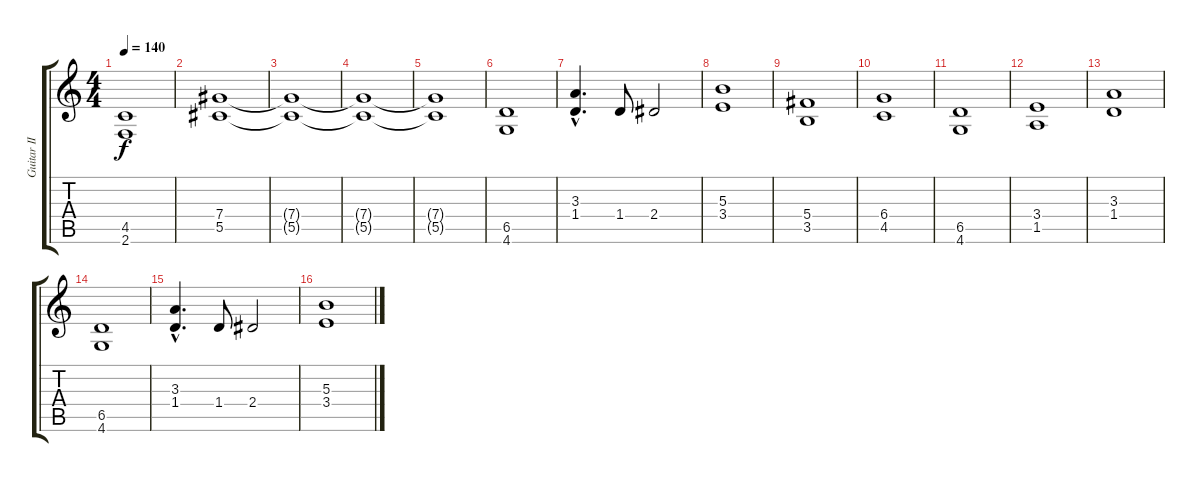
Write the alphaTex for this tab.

\track ("Guitar II" "Guitar II") {instrument distortionguitar}
\staff {score tabs}
\tuning (Eb4 Bb3 Gb3 Db3 Ab2 Eb2) {hide}
\ts (4 4)
\tempo 140
\clef g2
\ks c
(4.5{t} 2.6{t}).1{dy f} |
(7.4 5.5).1 |
(7.4{t} 5.5{t}).1 |
(7.4{t} 5.5{t}).1 |
(7.4{t} 5.5{t}).1 |
(6.5 4.6).1 |
(3.3{hac} 1.4{hac}).4{d} 1.4.8 2.4.2 |
(5.3 3.4).1 |
(5.4 3.5).1 |
(6.4 4.5).1 |
(6.5 4.6).1 |
(3.4 1.5).1 |
(3.3 1.4).1 |
(6.5 4.6).1 |
(3.3{hac} 1.4{hac}).4{d} 1.4.8 2.4.2 |
(5.3 3.4).1
